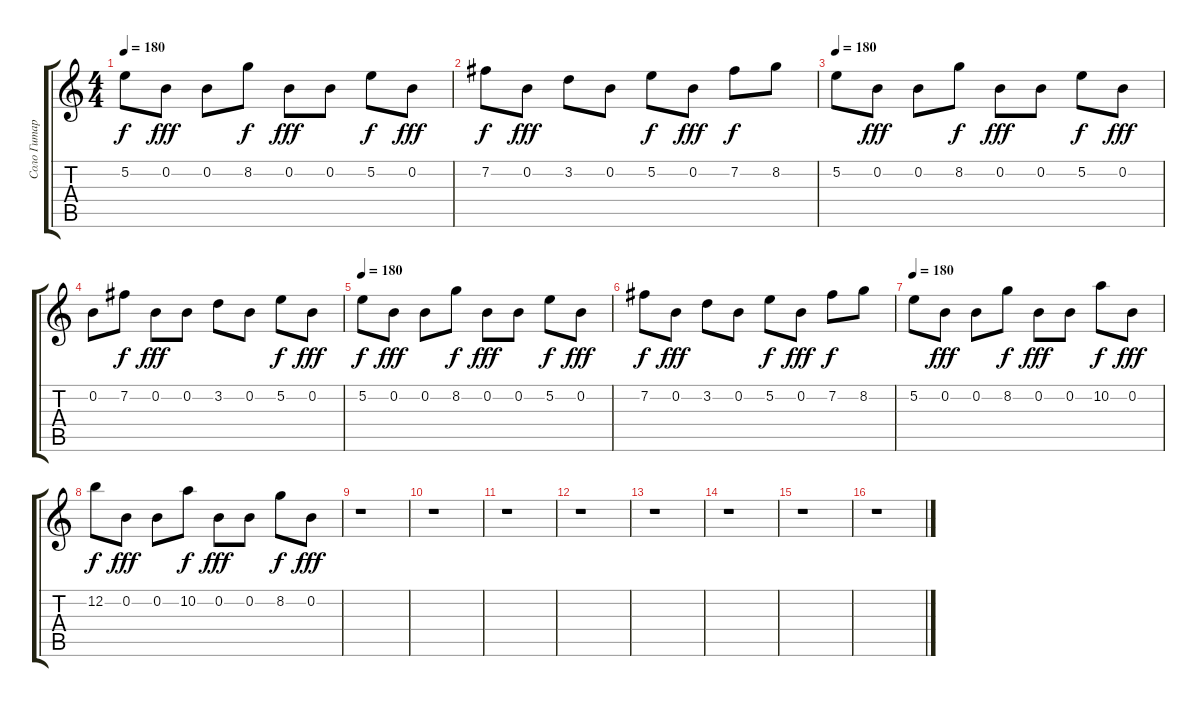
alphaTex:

\track ("Соло Гитара" "Соло Гитар") {instrument overdrivenguitar}
\staff {score tabs}
\tuning (E4 B3 G3 D3 A2 E2) {hide}
\ts (4 4)
\tempo 180
\clef g2
\ks c
5.2.8{dy f instrument distortionguitar} 0.2.8{dy fff} 0.2.8 8.2.8{dy f} 0.2.8{dy fff} 0.2.8 5.2.8{dy f} 0.2.8{dy fff} |
7.2.8{dy f} 0.2.8{dy fff} 3.2.8 0.2.8 5.2.8{dy f} 0.2.8{dy fff} 7.2.8{dy f} 8.2.8 |
\tempo 180
5.2.8 0.2.8{dy fff} 0.2.8 8.2.8{dy f} 0.2.8{dy fff} 0.2.8 5.2.8{dy f} 0.2.8{dy fff} |
0.2.8 7.2.8{dy f} 0.2.8{dy fff} 0.2.8 3.2.8 0.2.8 5.2.8{dy f} 0.2.8{dy fff} |
\tempo 180
5.2.8{dy f} 0.2.8{dy fff} 0.2.8 8.2.8{dy f} 0.2.8{dy fff} 0.2.8 5.2.8{dy f} 0.2.8{dy fff} |
7.2.8{dy f} 0.2.8{dy fff} 3.2.8 0.2.8 5.2.8{dy f} 0.2.8{dy fff} 7.2.8{dy f} 8.2.8 |
\tempo 180
5.2.8 0.2.8{dy fff} 0.2.8 8.2.8{dy f} 0.2.8{dy fff} 0.2.8 10.2.8{dy f} 0.2.8{dy fff} |
12.2.8{dy f} 0.2.8{dy fff} 0.2.8 10.2.8{dy f} 0.2.8{dy fff} 0.2.8 8.2.8{dy f} 0.2.8{dy fff} |
r.1 |
r.1 |
r.1 |
r.1 |
r.1 |
r.1 |
r.1 |
r.1
